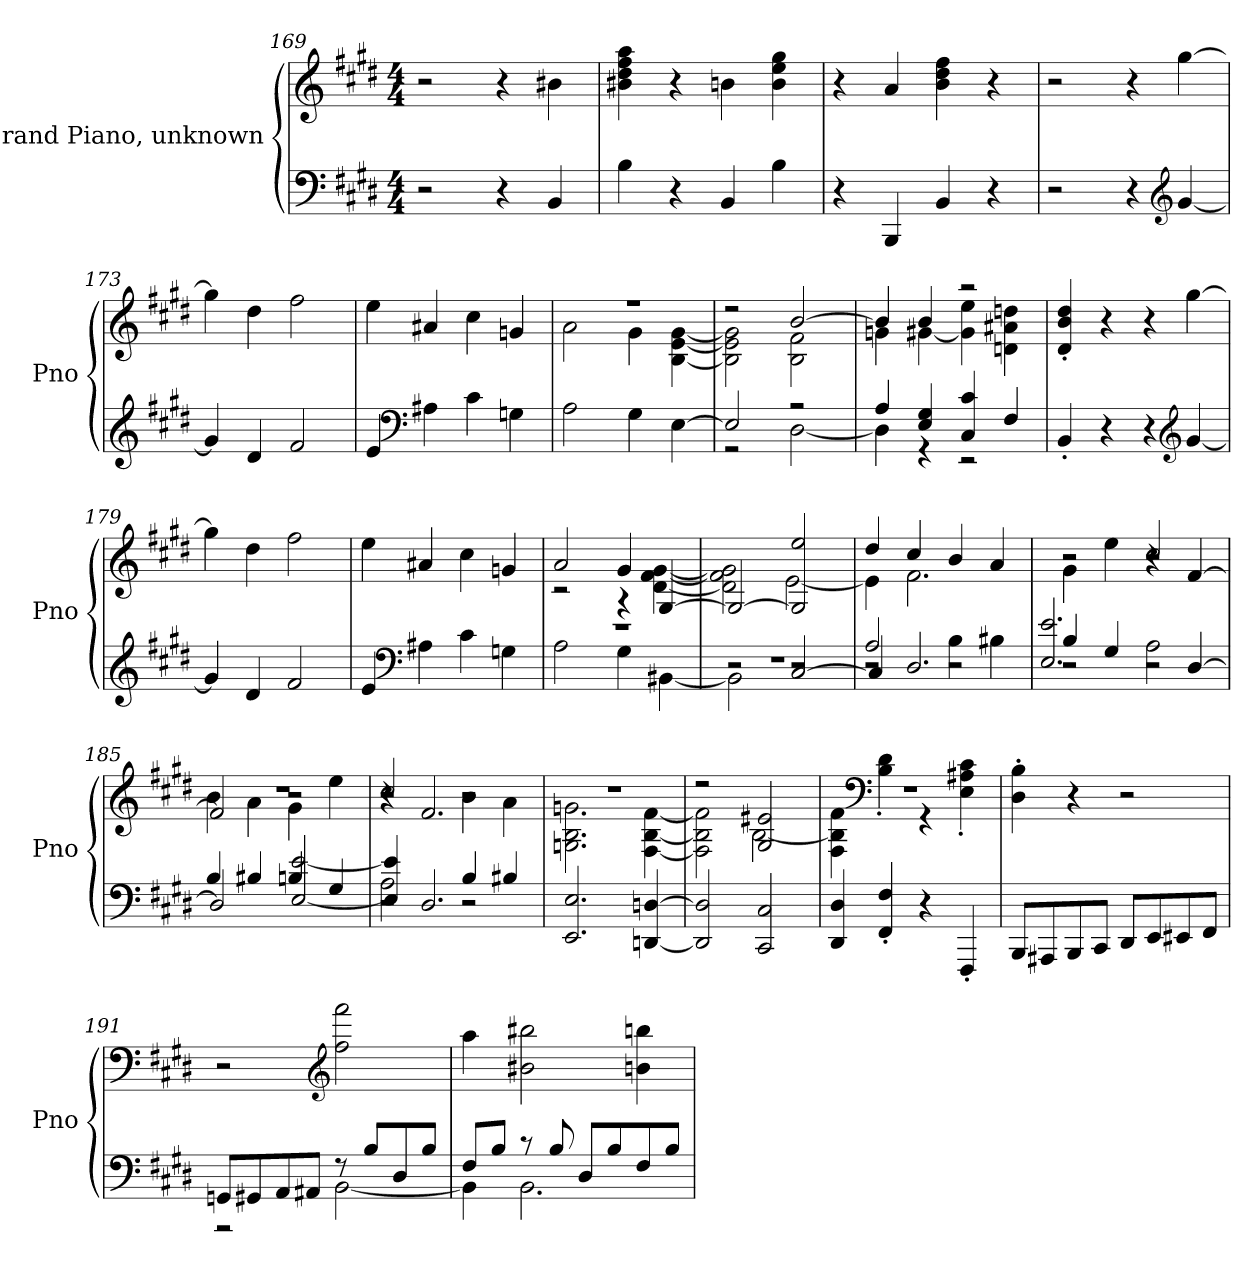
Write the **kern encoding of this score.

**kern	**kern
*part1	*part1
*staff2	*staff1
*I"Grand Piano, unknown	*
*I'Pno	*
*clefF4	*clefG2
*k[f#c#g#d#]	*k[f#c#g#d#]
*M4/4	*M4/4
=169	=169
2r	2r
4r	4r
4BB/	4b#X\
=170	=170
4B\	4b#X\ 4dd#\ 4ff#\ 4aa\
4r	4r
4BB/	4bn\
4B\	4b\ 4ee\ 4gg#\
=171	=171
4r	4r
4BBB/	4a/
4BB/	4b\ 4dd#\ 4ff#\
4r	4r
=172	=172
2r	2r
4r	4r
*clefG2	*
[4g#/	[4gg#\
=173	=173
4g#/]	4gg#\]
4d#/	4dd#\
2f#/	2ff#\
!!LO:LB:g=z
=174	=174
4e/	4ee\
*clefF4	*
4A#X\	4a#X/
4c#\	4cc#\
4Gn\	4gn/
=175	=175
*	*^
2A\	1r	2a\
4G#\	.	4g#\
[4E\	.	[4B\ [4e\ [4g#\
=176	=176	=176
*^	*	*
2E/]	2r	2r	2B\] 2e\] 2g#\]
2r	[2D#\	[2b/	2B\ 2f#\
=177	=177	=177	=177
4A/	4D#\]	4b/]	4gn\
4E/ 4G#/	4r	4b/	[4g#X\
4C#/ 4c#/	2r	2r	4g#\] 4ee\
4F#/	.	.	4dn\ 4a#X\ 4ddn\
*v	*v	*	*
*	*v	*v
=178	=178
4BB'/	4d#/' 4b/' 4dd#/'
4r	4r
4r	4r
*clefG2	*
[4g#/	[4gg#\
=179	=179
4g#/]	4gg#\]
4d#/	4dd#\
2f#/	2ff#\
=180	=180
4e/	4ee\
*clefF4	*
4A#X\	4a#X/
4c#\	4cc#\
4Gn\	4gn/
!!LO:LB:g=z
=181	=181
*^	*^
1r	2A\	2a/	2r
.	4G#\	4g#/	4r
.	[4BB#X\	[4G#/	[4d#\ [4f#\ [4g#\
=182	=182	=182	=182
*	*^	*	*
1r	2BB#\]	2r	2G#/_	2d#\] 2f#\] 2g#\]
.	2r	[2C#/	2G#/] 2ee/	[2e\
=183	=183	=183	=183	=183
2A/	2r	4C#/]	4dd#/	4e\]
.	.	2.D#/	4cc#/	2.f#\
2r	4B\	.	4b/	.
.	4B#X\	.	4a/	.
=184	=184	=184	=184	=184
*	*	*	*	*^
4B/	2r	2.E/ 2.e/	2r	4g#\	2r
4G#/	.	.	.	4ee\	.
2r	2A\	.	2cc#/	2r	4r
.	.	[4D#/	.	.	[4f#/
*	*v	*v	*	*	*
=185	=185	=185	=185	=185
4B/	2D#/]	1r	4b\	2f#/]
4B#X/	.	.	4a\	.
4Bn/	[2E/ [2e/	.	4g#\	2r
4G#/	.	.	4ee\	.
=186	=186	=186	=186	=186
*	*^	*	*	*
2r	2A\	4E/] 4e/]	2cc#/	2r	4r
.	.	2.D#/	.	.	2.f#/
4B/	2r	.	2r	4b\	.
4B#X/	.	.	.	4a\	.
*v	*v	*v	*	*	*
*	*	*v	*v
=187	=187	=187
2.EE/ 2.E/	1r	2.Gn\ 2.B\ 2.gn\
[4DDn/ [4Dn/	.	[4F#\ [4B\ [4f#\
=188	=188	=188
2DD/] 2D/]	2r	2F#\] 2B\] 2f#\]
2CC#/ 2C#/	2G#/ 2e#X/	[2B\
!!LO:PB:g=z	!!
=189	=189	=189
4DD#/ 4D#/	1r	4F#\ 4B\] 4f#\
*	*clefF4	*
4FF#/' 4F#/'	.	4B\' 4d#\'
4r	.	4r
4FFF#'/	.	4E\' 4A#X\' 4c#\'
*	*v	*v
=190	=190
8BBB/L	4D#\' 4B\'
8AAA#X/	.
8BBB/	4r
8CC#/J	.
8DD#/L	2r
8EE/	.
8EE#X/	.
8FF#/J	.
=191	=191
*^	*
8GGn/L	2r	2r
8GG#X/	.	.
8AA/	.	.
8AA#X/J	.	.
*	*	*clefG2
8r	[2BB\	2ff#\ 2fff#\
8B/L	.	.
8D#/	.	.
8B/J	.	.
=192	=192	=192
8F#/L	4BB\]	4aa\
8B/J	.	.
8r	2.BB\	2b#X\ 2bb#X\
8B/	.	.
8D#/L	.	.
8B/	.	.
8F#/	.	4bn\ 4bbn\
8B/J	.	.
*v	*v	*
=	=
*-	*-
